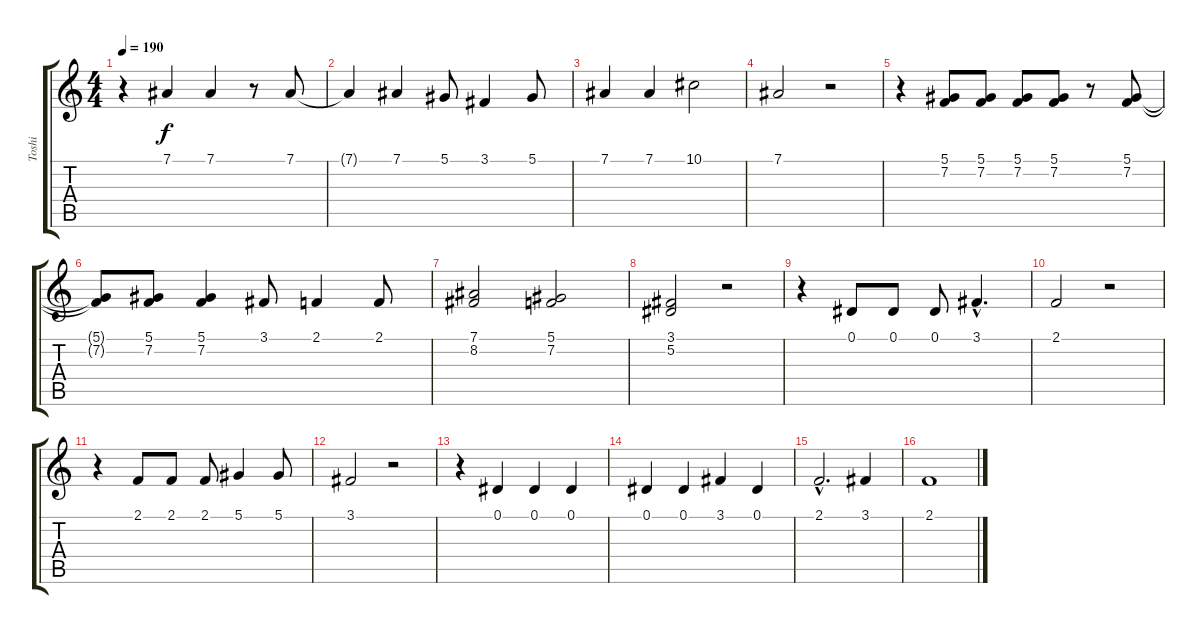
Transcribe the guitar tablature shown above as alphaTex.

\track ("Toshi" "Toshi") {instrument tenorsax}
\staff {score tabs}
\tuning (Eb4 Bb3 Gb3 Db3 Ab2 Eb2) {hide}
\ts (4 4)
\tempo 190
\clef g2
\ks c
r.4{dy f} 7.1.4 7.1.4 r.8 7.1.8 |
7.1{t}.4 7.1.4 5.1.8 3.1.4 5.1.8 |
7.1.4 7.1.4 10.1.2 |
7.1.2 r.2 |
r.4 (5.1 7.2).8 (5.1 7.2).8 (5.1 7.2).8 (5.1 7.2).8 r.8 (5.1 7.2).8 |
(5.1{t} 7.2{t}).8 (5.1 7.2).8 (5.1 7.2).4 3.1.8 2.1.4 2.1.8 |
(7.1 8.2).2 (5.1 7.2).2 |
(3.1 5.2).2 r.2 |
r.4 0.1.8 0.1.8 0.1.8 3.1{hac}.4{d} |
2.1.2 r.2 |
r.4 2.1.8 2.1.8 2.1.8 5.1.4 5.1.8 |
3.1.2 r.2 |
r.4 0.1.4 0.1.4 0.1.4 |
0.1.4 0.1.4 3.1.4 0.1.4 |
2.1{hac}.2{d} 3.1.4 |
2.1.1
